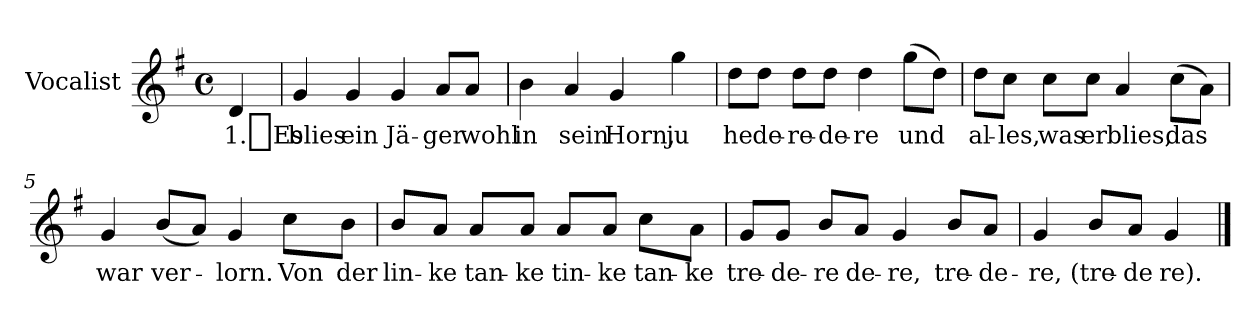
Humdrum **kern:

**kern	**text
*part1	*part1
*staff1	*staff1
*I"Vocalist	*
*k[f#]	*
*G:	*
*M4/4	*
*met(c)	*
=	=
4d	1._Es
=1	=1
4g	blies
4g	ein
4g	Jä-
8aL	-ger
8aJ	wohl
=2	=2
4b	in
4a	sein
4g	Horn,
4gg	ju
=3	=3
8ddL	he
8ddJ	de-
8ddL	-re-
8ddJ	-de-
4dd	-re
(8ggL	und
8ddJ)	.
=4	=4
8ddL	al-
8ccJ	-les,
8ccL	was
8ccJ	er
4a	blies,
(8ccL	das
8aJ)	.
=5	=5
4g	war
(8bL	ver-
8aJ)	.
4g	-lorn.
8ccL	Von
8bJ	der
=6	=6
8bL	lin-
8aJ	-ke
8aL	tan-
8aJ	-ke
8aL	tin-
8aJ	-ke
8ccL	tan-
8aJ	-ke
=7	=7
8gL	tre-
8gJ	-de-
8bL	-re
8aJ	de-
4g	-re,
8bL	tre-
8aJ	-de-
=8	=8
4g	-re,
8bL	(tre-
8aJ	-de
4g	re).
==	==
*-	*-
